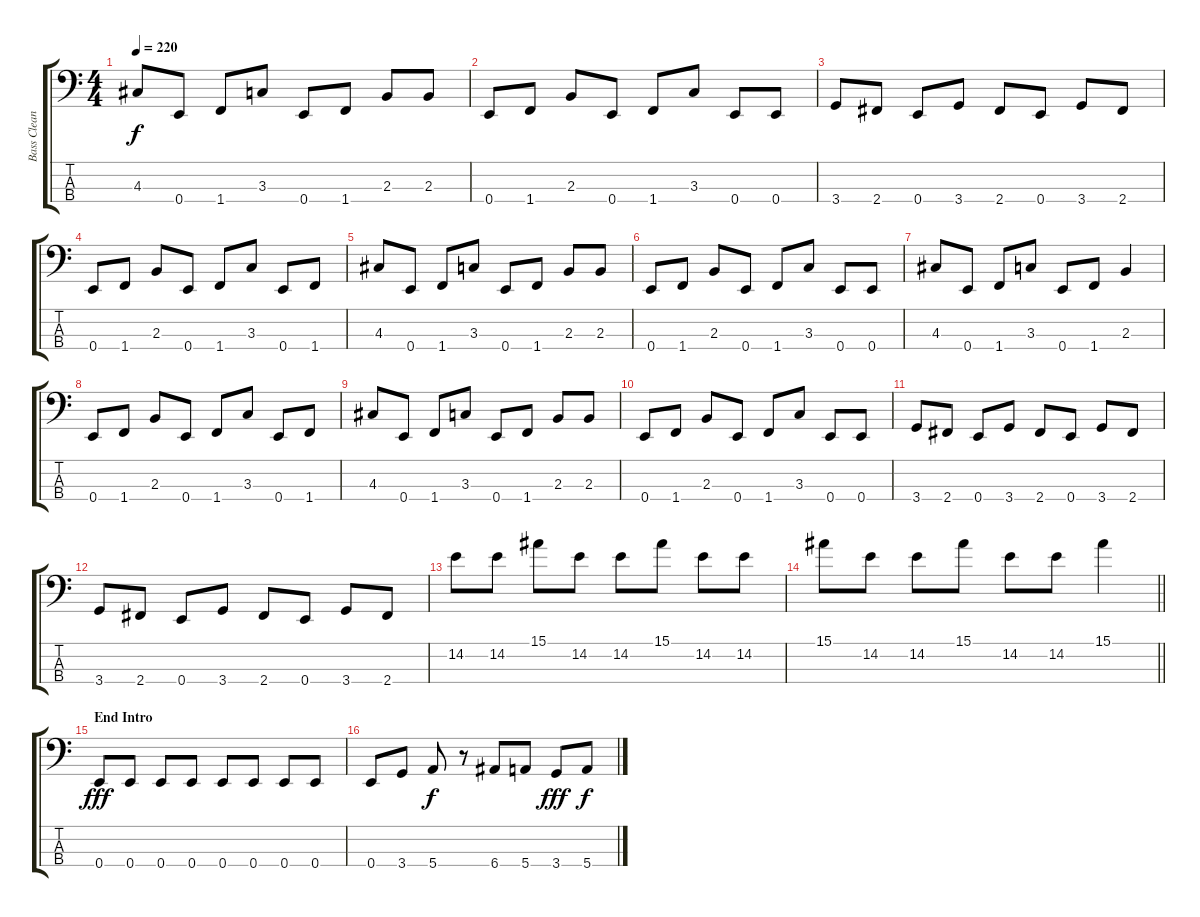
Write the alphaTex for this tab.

\track ("Bass Clean OK!" "Bass Clean") {instrument electricbassfinger}
\staff {score tabs}
\tuning (G2 D2 A1 E1) {hide}
\ts (4 4)
\tempo 220
\clef f4
\ks c
4.3.8{dy f} 0.4.8 1.4.8 3.3.8 0.4.8 1.4.8 2.3.8 2.3.8 |
0.4.8 1.4.8 2.3.8 0.4.8 1.4.8 3.3.8 0.4.8 0.4.8 |
3.4.8 2.4.8 0.4.8 3.4.8 2.4.8 0.4.8 3.4.8 2.4.8 |
0.4.8 1.4.8 2.3.8 0.4.8 1.4.8 3.3.8 0.4.8 1.4.8 |
4.3.8 0.4.8 1.4.8 3.3.8 0.4.8 1.4.8 2.3.8 2.3.8 |
0.4.8 1.4.8 2.3.8 0.4.8 1.4.8 3.3.8 0.4.8 0.4.8 |
4.3.8 0.4.8 1.4.8 3.3.8 0.4.8 1.4.8 2.3.4 |
0.4.8 1.4.8 2.3.8 0.4.8 1.4.8 3.3.8 0.4.8 1.4.8 |
4.3.8 0.4.8 1.4.8 3.3.8 0.4.8 1.4.8 2.3.8 2.3.8 |
0.4.8 1.4.8 2.3.8 0.4.8 1.4.8 3.3.8 0.4.8 0.4.8 |
3.4.8 2.4.8 0.4.8 3.4.8 2.4.8 0.4.8 3.4.8 2.4.8 |
3.4.8 2.4.8 0.4.8 3.4.8 2.4.8 0.4.8 3.4.8 2.4.8 |
14.2.8 14.2.8 15.1.8 14.2.8 14.2.8 15.1.8 14.2.8 14.2.8 |
\barLineRight lightlight
15.1.8 14.2.8 14.2.8 15.1.8 14.2.8 14.2.8 15.1.4 |
\section ("" "End Intro")
0.4.8{dy fff} 0.4.8 0.4.8 0.4.8 0.4.8 0.4.8 0.4.8 0.4.8 |
0.4.8 3.4.8 5.4.8{dy f} r.8 6.4.8 5.4.8 3.4.8{dy fff} 5.4.8{dy f}
